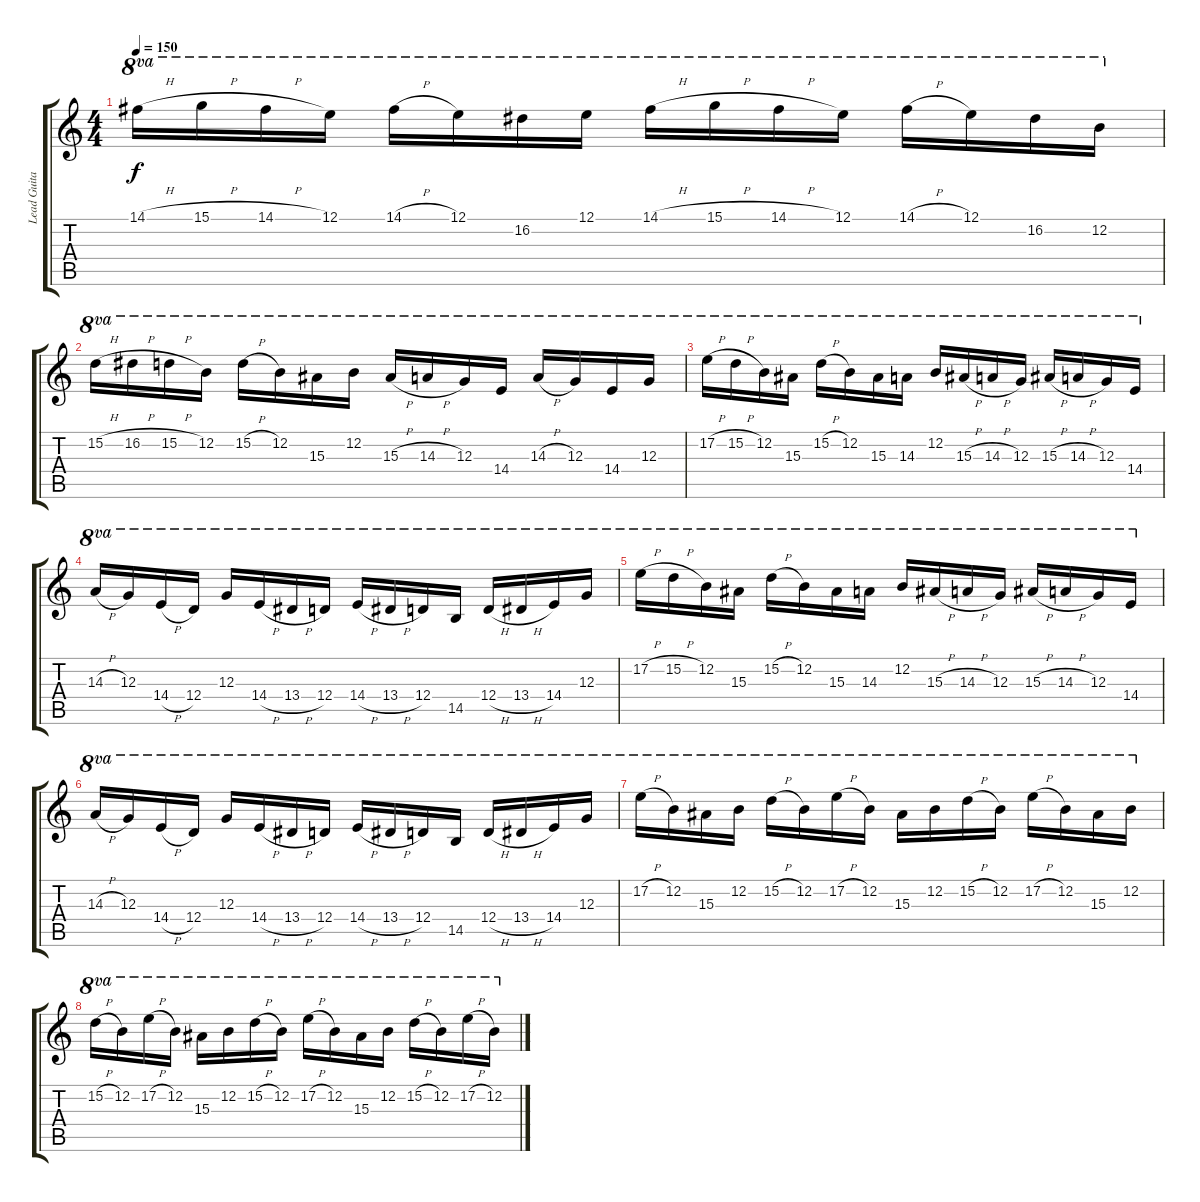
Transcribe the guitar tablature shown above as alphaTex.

\track ("Lead Guitar (Mustaine)" "Lead Guita") {instrument distortionguitar}
\staff {score tabs}
\tuning (E4 B3 G3 D3 A2 E2) {hide}
\ts (4 4)
\tempo 150
\clef g2
\ks c
14.1{h}.16{ot 8va dy f} 15.1{h}.16{ot 8va} 14.1{h}.16{ot 8va} 12.1.16{ot 8va} 14.1{h}.16{ot 8va} 12.1.16{ot 8va} 16.2.16{ot 8va} 12.1.16{ot 8va} 14.1{h}.16{ot 8va} 15.1{h}.16{ot 8va} 14.1{h}.16{ot 8va} 12.1.16{ot 8va} 14.1{h}.16{ot 8va} 12.1.16{ot 8va} 16.2.16{ot 8va} 12.2.16{ot 8va} |
15.2{h}.16{ot 8va} 16.2{h}.16{ot 8va} 15.2{h}.16{ot 8va} 12.2.16{ot 8va} 15.2{h}.16{ot 8va} 12.2.16{ot 8va} 15.3.16{ot 8va} 12.2.16{ot 8va} 15.3{h}.16{ot 8va} 14.3{h}.16{ot 8va} 12.3.16{ot 8va} 14.4.16{ot 8va} 14.3{h}.16{ot 8va} 12.3.16{ot 8va} 14.4.16{ot 8va} 12.3.16{ot 8va} |
17.2{h}.16{ot 8va} 15.2{h}.16{ot 8va} 12.2.16{ot 8va} 15.3.16{ot 8va} 15.2{h}.16{ot 8va} 12.2.16{ot 8va} 15.3.16{ot 8va} 14.3.16{ot 8va} 12.2.16{ot 8va} 15.3{h}.16{ot 8va} 14.3{h}.16{ot 8va} 12.3.16{ot 8va} 15.3{h}.16{ot 8va} 14.3{h}.16{ot 8va} 12.3.16{ot 8va} 14.4.16{ot 8va} |
14.3{h}.16{ot 8va} 12.3.16{ot 8va} 14.4{h}.16{ot 8va} 12.4.16{ot 8va} 12.3.16{ot 8va} 14.4{h}.16{ot 8va} 13.4{h}.16{ot 8va} 12.4.16{ot 8va} 14.4{h}.16{ot 8va} 13.4{h}.16{ot 8va} 12.4.16{ot 8va} 14.5.16{ot 8va} 12.4{h}.16{ot 8va} 13.4{h}.16{ot 8va} 14.4.16{ot 8va} 12.3.16{ot 8va} |
17.2{h}.16{ot 8va} 15.2{h}.16{ot 8va} 12.2.16{ot 8va} 15.3.16{ot 8va} 15.2{h}.16{ot 8va} 12.2.16{ot 8va} 15.3.16{ot 8va} 14.3.16{ot 8va} 12.2.16{ot 8va} 15.3{h}.16{ot 8va} 14.3{h}.16{ot 8va} 12.3.16{ot 8va} 15.3{h}.16{ot 8va} 14.3{h}.16{ot 8va} 12.3.16{ot 8va} 14.4.16{ot 8va} |
14.3{h}.16{ot 8va} 12.3.16{ot 8va} 14.4{h}.16{ot 8va} 12.4.16{ot 8va} 12.3.16{ot 8va} 14.4{h}.16{ot 8va} 13.4{h}.16{ot 8va} 12.4.16{ot 8va} 14.4{h}.16{ot 8va} 13.4{h}.16{ot 8va} 12.4.16{ot 8va} 14.5.16{ot 8va} 12.4{h}.16{ot 8va} 13.4{h}.16{ot 8va} 14.4.16{ot 8va} 12.3.16{ot 8va} |
17.2{h}.16{ot 8va} 12.2.16{ot 8va} 15.3.16{ot 8va} 12.2.16{ot 8va} 15.2{h}.16{ot 8va} 12.2.16{ot 8va} 17.2{h}.16{ot 8va} 12.2.16{ot 8va} 15.3.16{ot 8va} 12.2.16{ot 8va} 15.2{h}.16{ot 8va} 12.2.16{ot 8va} 17.2{h}.16{ot 8va} 12.2.16{ot 8va} 15.3.16{ot 8va} 12.2.16{ot 8va} |
15.2{h}.16{ot 8va} 12.2.16{ot 8va} 17.2{h}.16{ot 8va} 12.2.16{ot 8va} 15.3.16{ot 8va} 12.2.16{ot 8va} 15.2{h}.16{ot 8va} 12.2.16{ot 8va} 17.2{h}.16{ot 8va} 12.2.16{ot 8va} 15.3.16{ot 8va} 12.2.16{ot 8va} 15.2{h}.16{ot 8va} 12.2.16{ot 8va} 17.2{h}.16{ot 8va} 12.2.16{ot 8va}
